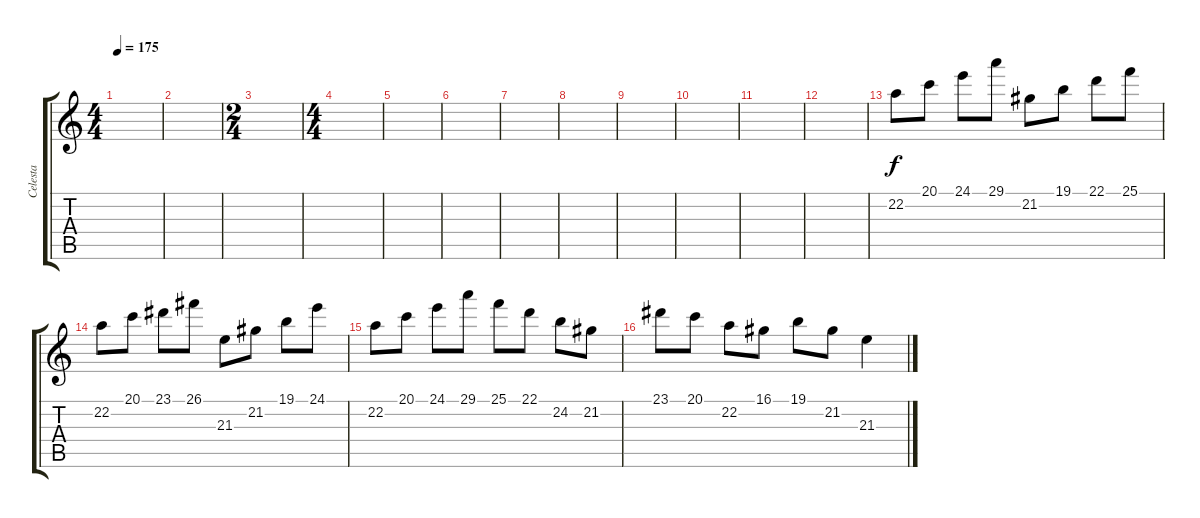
\track ("Celesta" "Celesta") {instrument celesta}
\staff {score tabs}
\tuning (E4 B3 G3 D3 A2 E2) {hide}
\ts (4 4)
\tempo 175
\clef g2
\ks c
|
|
\ts (2 4)
|
\ts (4 4)
|
|
|
|
|
|
|
|
|
22.2.8 20.1.8 24.1.8 29.1.8 21.2.8 19.1.8 22.1.8 25.1.8 |
22.2.8 20.1.8 23.1.8 26.1.8 21.3.8 21.2.8 19.1.8 24.1.8 |
22.2.8 20.1.8 24.1.8 29.1.8 25.1.8 22.1.8 24.2.8 21.2.8 |
23.1.8 20.1.8 22.2.8 16.1.8 19.1.8 21.2.8 21.3.4
